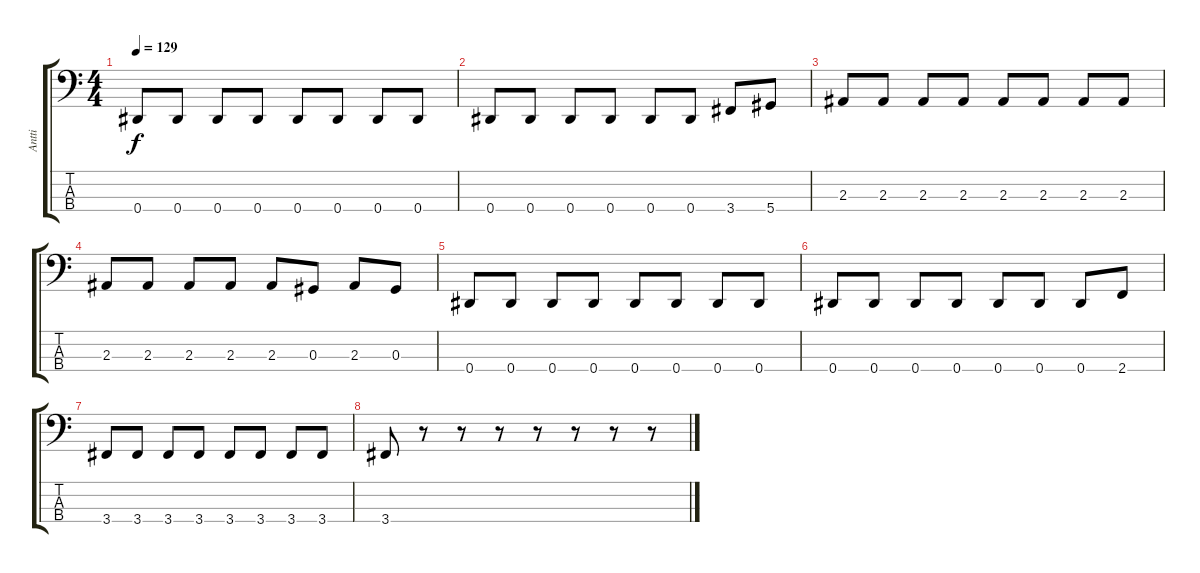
\track ("Antti" "Antti") {instrument electricbasspick}
\staff {score tabs}
\tuning (Gb2 Db2 Ab1 Eb1) {hide}
\ts (4 4)
\tempo 129
\clef f4
\ks c
0.4.8{dy f} 0.4.8 0.4.8 0.4.8 0.4.8 0.4.8 0.4.8 0.4.8 |
0.4.8 0.4.8 0.4.8 0.4.8 0.4.8 0.4.8 3.4.8 5.4.8 |
2.3.8 2.3.8 2.3.8 2.3.8 2.3.8 2.3.8 2.3.8 2.3.8 |
2.3.8 2.3.8 2.3.8 2.3.8 2.3.8 0.3.8 2.3.8 0.3.8 |
0.4.8 0.4.8 0.4.8 0.4.8 0.4.8 0.4.8 0.4.8 0.4.8 |
0.4.8 0.4.8 0.4.8 0.4.8 0.4.8 0.4.8 0.4.8 2.4.8 |
3.4.8 3.4.8 3.4.8 3.4.8 3.4.8 3.4.8 3.4.8 3.4.8 |
3.4.8 r.8 r.8 r.8 r.8 r.8 r.8 r.8
